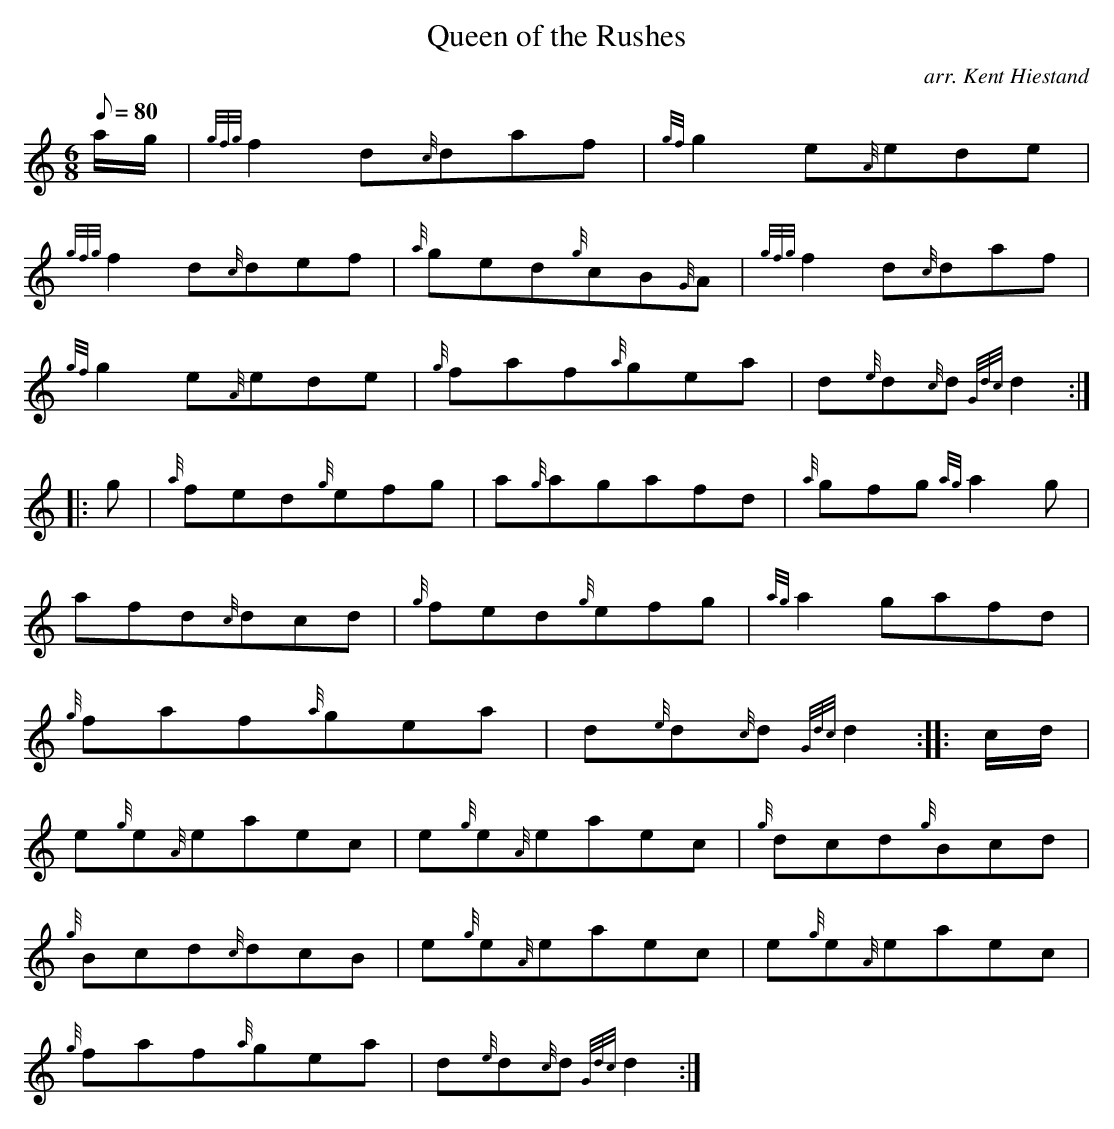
X:1
T:Queen of the Rushes
M:6/8
L:1/8
Q:80
C:arr. Kent Hiestand
K:HP
a/2g/2 | \
{gfg}f2d{c}daf | \
{gf}g2e{A}ede |
{gfg}f2d{c}def | \
{a}ged{g}cB{G}A | \
{gfg}f2d{c}daf |
{gf}g2e{A}ede | \
{g}faf{a}gea | \
d{e}d{c}d{Gdc}d2 ::
g | \
{a}fed{g}efg | \
a{g}agafd | \
{a}gfg{ag}a2g |
afd{c}dcd | \
{g}fed{g}efg | \
{ag}a2gafd |
{g}faf{a}gea | \
d{e}d{c}d{Gdc}d2 :: \
c/2d/2 |
e{g}e{A}eaec | \
e{g}e{A}eaec | \
{g}dcd{g}Bcd |
{g}Bcd{c}dcB | \
e{g}e{A}eaec | \
e{g}e{A}eaec |
{g}faf{a}gea | \
d{e}d{c}d{Gdc}d2 :|
